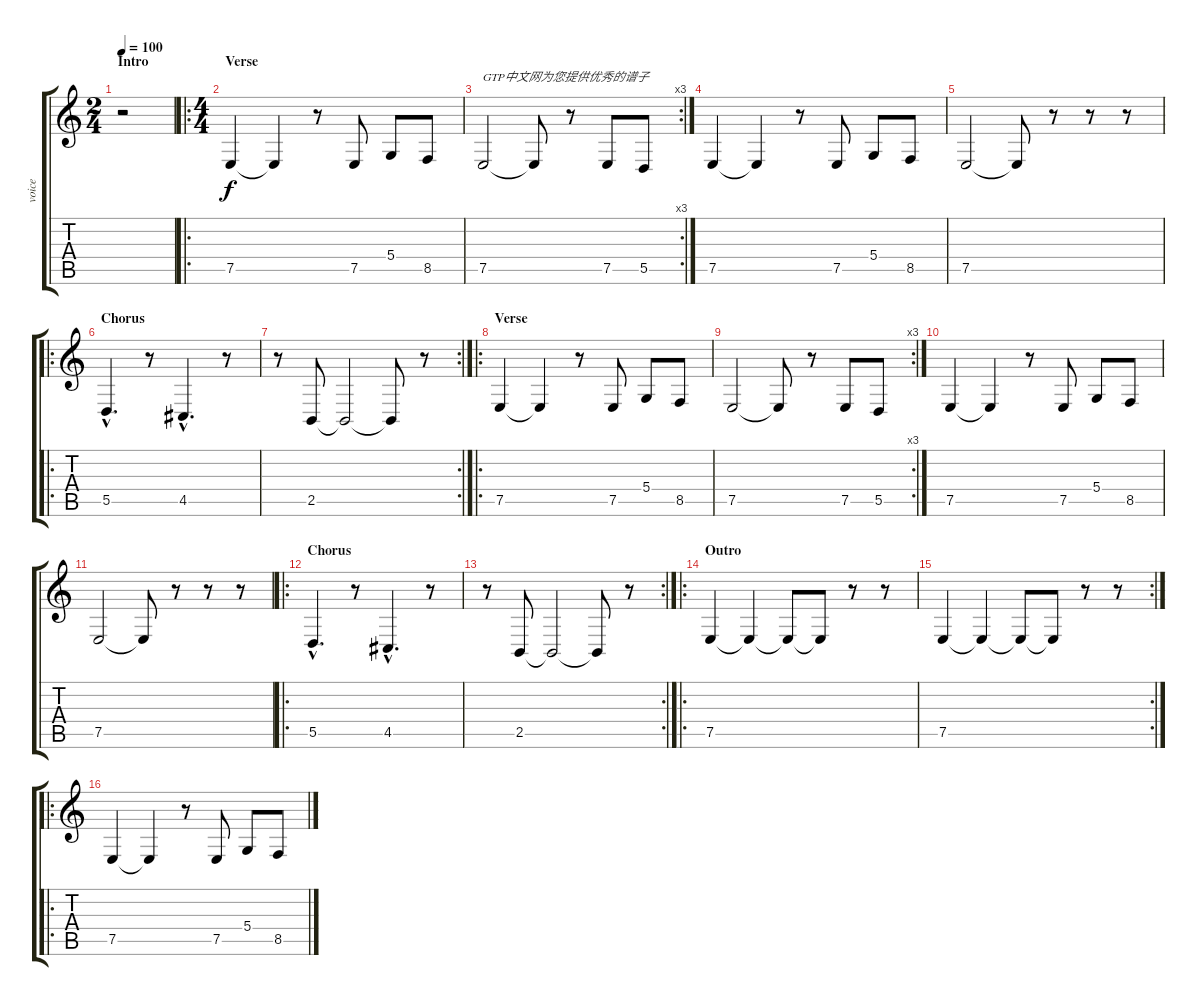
\track ("voice" "voice") {instrument cello}
\staff {score tabs}
\tuning (E4 B3 G3 D3 A2 E2) {hide}
\ts (2 4)
\section ("" "Intro")
\tempo 100
\clef g2
\ks c
r.2{dy f instrument cello} |
\ro
\ts (4 4)
\section ("" "Verse")
7.5.4 7.5{t}.4 r.8 7.5.8 5.4.8 8.5.8 |
\rc 3
7.5.2{txt "GTP中文网为您提供优秀的谱子"} 7.5{t}.8 r.8 7.5.8 5.5.8 |
7.5.4 7.5{t}.4 r.8 7.5.8 5.4.8 8.5.8 |
7.5.2 7.5{t}.8 r.8 r.8 r.8 |
\ro
\section ("" "Chorus")
5.5{hac}.4{d} r.8 4.5{hac}.4{d} r.8 |
\rc 2
r.8 2.5.8 2.5{t}.2 2.5{t}.8 r.8 |
\ro
\section ("" "Verse")
7.5.4 7.5{t}.4 r.8 7.5.8 5.4.8 8.5.8 |
\rc 3
7.5.2 7.5{t}.8 r.8 7.5.8 5.5.8 |
7.5.4 7.5{t}.4 r.8 7.5.8 5.4.8 8.5.8 |
7.5.2 7.5{t}.8 r.8 r.8 r.8 |
\ro
\section ("" "Chorus")
5.5{hac}.4{d} r.8 4.5{hac}.4{d} r.8 |
\rc 2
r.8 2.5.8 2.5{t}.2 2.5{t}.8 r.8 |
\ro
\section ("" "Outro")
7.5.4 7.5{t}.4 7.5{t}.8 7.5{t}.8 r.8 r.8 |
\rc 2
7.5.4 7.5{t}.4 7.5{t}.8 7.5{t}.8 r.8 r.8 |
\ro
7.5.4 7.5{t}.4 r.8 7.5.8 5.4.8 8.5.8
